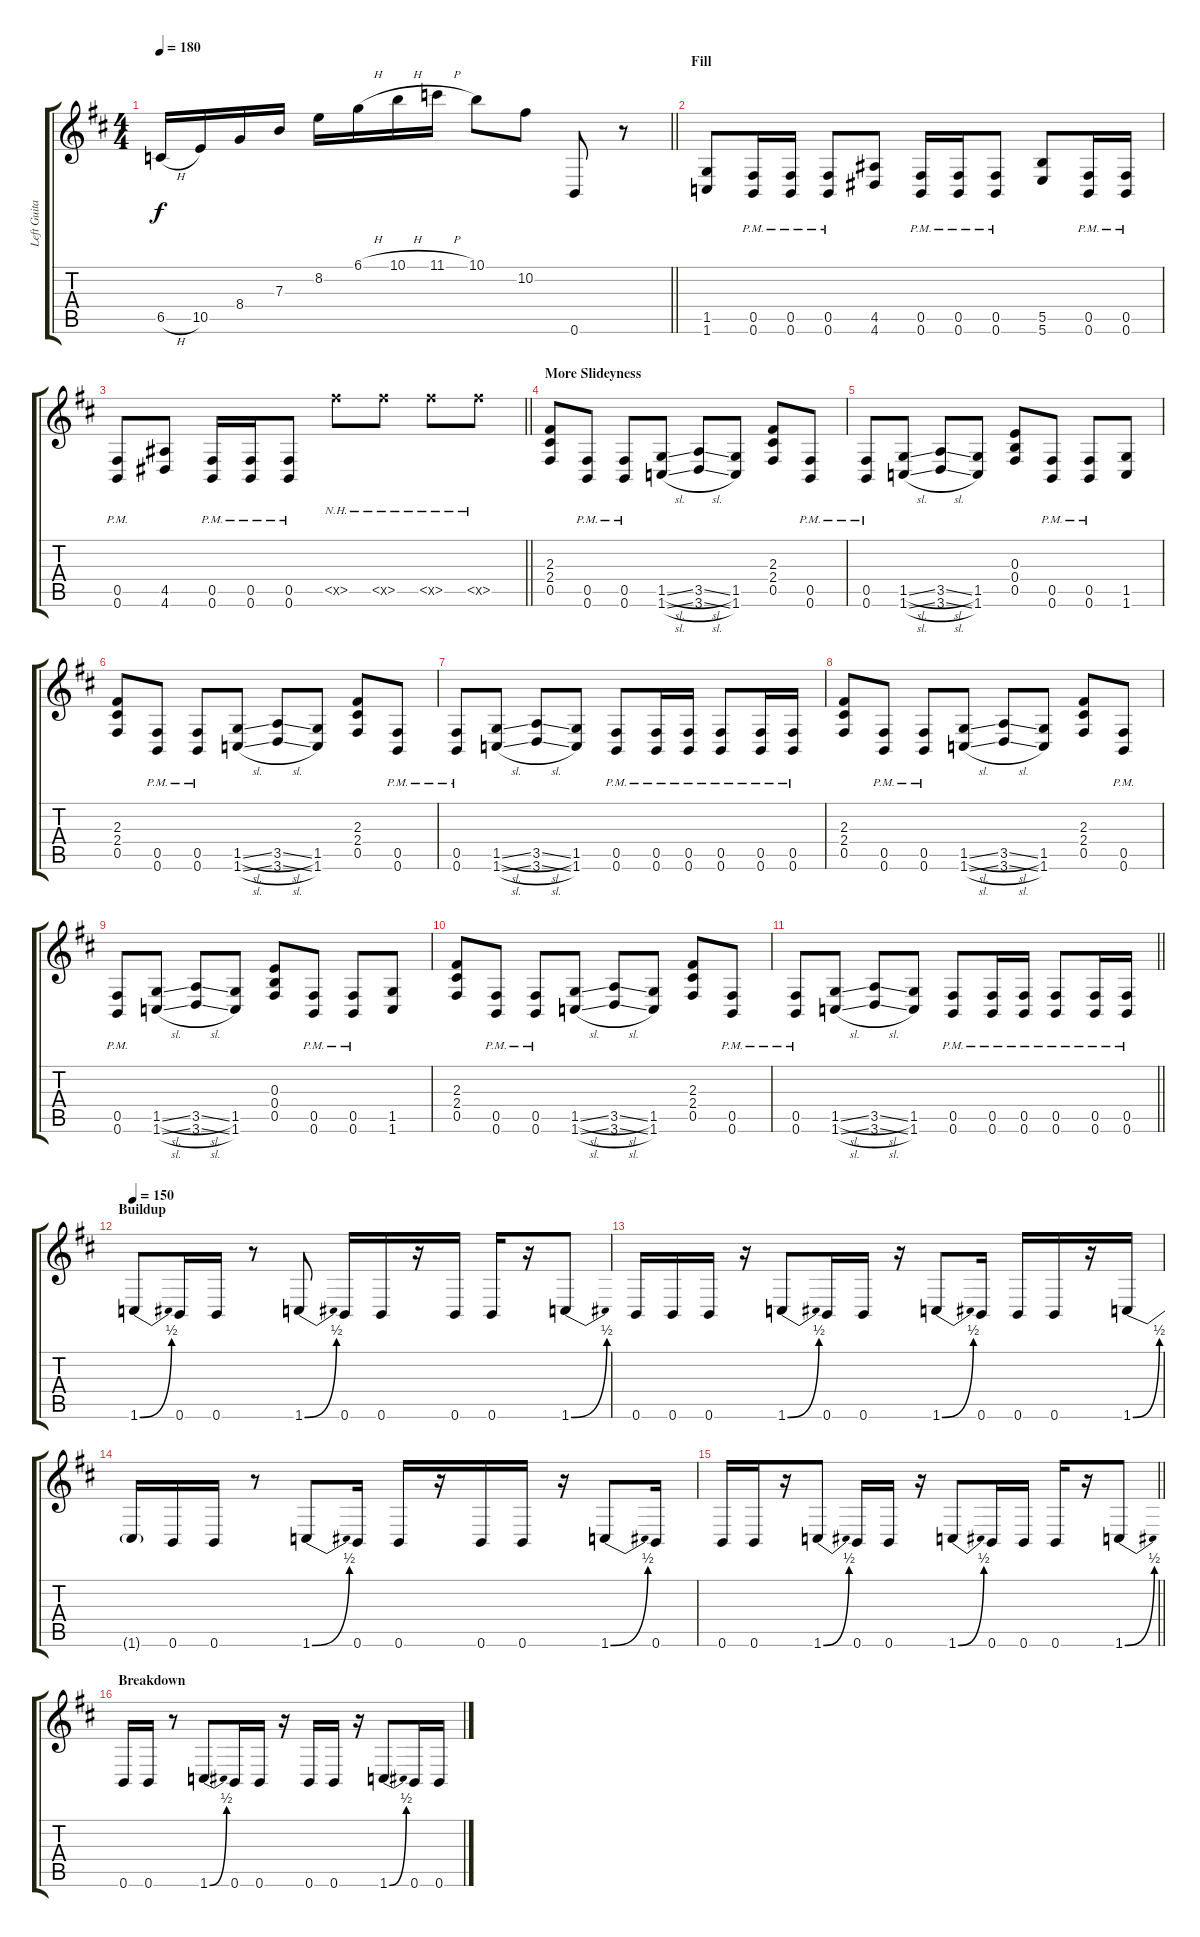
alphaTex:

\track ("Left Guitar" "Left Guita") {instrument distortionguitar}
\staff {score tabs}
\tuning (Db4 Ab3 E3 B2 Gb2 B1) {hide}
\ts (4 4)
\tempo 180
\clef g2
\barLineRight lightlight
\ks d
6.5{h}.16{dy f} 10.5.16 8.4.16 7.3.16 8.2.16 6.1{h}.16 10.1{h}.16 11.1{h}.16 10.1.8 10.2.8 0.6.8 r.8 |
\section ("" "Fill")
(1.5 1.6).8 (0.5{pm} 0.6{pm}).16 (0.5{pm} 0.6{pm}).16 (0.5{pm} 0.6{pm}).8 (4.5 4.6).8 (0.5{pm} 0.6{pm}).16 (0.5{pm} 0.6{pm}).16 (0.5{pm} 0.6{pm}).8 (5.5 5.6).8 (0.5{pm} 0.6{pm}).16 (0.5{pm} 0.6{pm}).16 |
\barLineRight lightlight
(0.5{pm} 0.6{pm}).8 (4.5 4.6).8 (0.5{pm} 0.6{pm}).16 (0.5{pm} 0.6{pm}).16 (0.5{pm} 0.6{pm}).8 5.5{nh x}.8 5.5{nh x}.8 5.5{nh x}.8 5.5{nh x}.8 |
\section ("" "More Slideyness")
(2.3 2.4 0.5).8 (0.5{pm} 0.6{pm}).8 (0.5{pm} 0.6{pm}).8 (1.5{sl} 1.6{sl}).8 (3.5{sl} 3.6{sl}).8 (1.5 1.6).8 (2.3 2.4 0.5).8 (0.5{pm} 0.6{pm}).8 |
(0.5{pm} 0.6{pm}).8 (1.5{sl} 1.6{sl}).8 (3.5{sl} 3.6{sl}).8 (1.5 1.6).8 (0.3 0.4 0.5).8 (0.5{pm} 0.6{pm}).8 (0.5{pm} 0.6{pm}).8 (1.5 1.6).8 |
(2.3 2.4 0.5).8 (0.5{pm} 0.6{pm}).8 (0.5{pm} 0.6{pm}).8 (1.5{sl} 1.6{sl}).8 (3.5{sl} 3.6{sl}).8 (1.5 1.6).8 (2.3 2.4 0.5).8 (0.5{pm} 0.6{pm}).8 |
(0.5{pm} 0.6{pm}).8 (1.5{sl} 1.6{sl}).8 (3.5{sl} 3.6{sl}).8 (1.5 1.6).8 (0.5{pm} 0.6{pm}).8 (0.5{pm} 0.6{pm}).16 (0.5{pm} 0.6{pm}).16 (0.5{pm} 0.6{pm}).8 (0.5{pm} 0.6{pm}).16 (0.5{pm} 0.6{pm}).16 |
(2.3 2.4 0.5).8 (0.5{pm} 0.6{pm}).8 (0.5{pm} 0.6{pm}).8 (1.5{sl} 1.6{sl}).8 (3.5{sl} 3.6{sl}).8 (1.5 1.6).8 (2.3 2.4 0.5).8 (0.5{pm} 0.6{pm}).8 |
(0.5{pm} 0.6{pm}).8 (1.5{sl} 1.6{sl}).8 (3.5{sl} 3.6{sl}).8 (1.5 1.6).8 (0.3 0.4 0.5).8 (0.5{pm} 0.6{pm}).8 (0.5{pm} 0.6{pm}).8 (1.5 1.6).8 |
(2.3 2.4 0.5).8 (0.5{pm} 0.6{pm}).8 (0.5{pm} 0.6{pm}).8 (1.5{sl} 1.6{sl}).8 (3.5{sl} 3.6{sl}).8 (1.5 1.6).8 (2.3 2.4 0.5).8 (0.5{pm} 0.6{pm}).8 |
\barLineRight lightlight
(0.5{pm} 0.6{pm}).8 (1.5{sl} 1.6{sl}).8 (3.5{sl} 3.6{sl}).8 (1.5 1.6).8 (0.5{pm} 0.6{pm}).8 (0.5{pm} 0.6{pm}).16 (0.5{pm} 0.6{pm}).16 (0.5{pm} 0.6{pm}).8 (0.5{pm} 0.6{pm}).16 (0.5{pm} 0.6{pm}).16 |
\section ("" "Buildup")
\tempo 150
1.6{be (bend 0 0 60 2)}.8 0.6.16 0.6.16 r.8 1.6{be (bend 0 0 60 2)}.8 0.6.16 0.6.16 r.16 0.6.16 0.6.16 r.16 1.6{be (bend 0 0 60 2)}.8 |
0.6.16 0.6.16 0.6.16 r.16 1.6{be (bend 0 0 60 2)}.8 0.6.16 0.6.16 r.16 1.6{be (bend 0 0 60 2)}.8 0.6.16 0.6.16 0.6.16 r.16 1.6{be (bend 0 0 60 2)}.16 |
1.6{t}.16 0.6.16 0.6.16 r.8 1.6{be (bend 0 0 60 2)}.8 0.6.16 0.6.16 r.16 0.6.16 0.6.16 r.16 1.6{be (bend 0 0 60 2)}.8 0.6.16 |
\barLineRight lightlight
0.6.16 0.6.16 r.16 1.6{be (bend 0 0 60 2)}.8 0.6.16 0.6.16 r.16 1.6{be (bend 0 0 60 2)}.8 0.6.16 0.6.16 0.6.16 r.16 1.6{be (bend 0 0 60 2)}.8 |
\section ("" "Breakdown")
0.6.16 0.6.16 r.8 1.6{be (bend 0 0 60 2)}.8 0.6.16 0.6.16 r.16 0.6.16 0.6.16 r.16 1.6{be (bend 0 0 60 2)}.8 0.6.16 0.6.16
